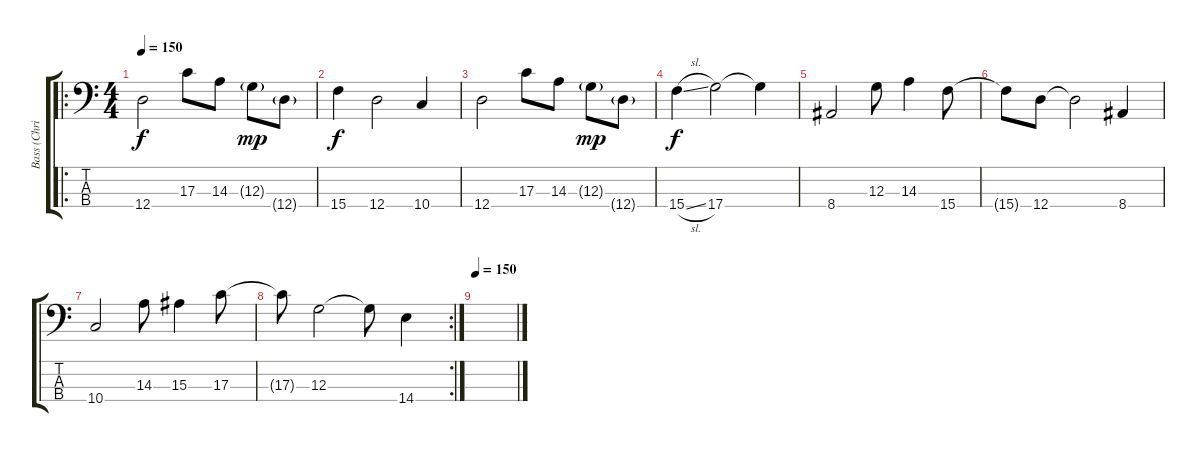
\track ("Bass (Christian \"Speesy\" Giesler)" "Bass (Chri") {instrument electricbassfinger}
\staff {score tabs}
\tuning (F2 C2 G1 D1) {hide}
\ro
\ts (4 4)
\tempo 150
\clef f4
\ks c
12.4.2{dy f} 17.3.8 14.3.8 12.3{g}.8{dy mp} 12.4{g}.8 |
15.4.4{dy f} 12.4.2 10.4.4 |
12.4.2 17.3.8 14.3.8 12.3{g}.8{dy mp} 12.4{g}.8 |
15.4{sl}.4{dy f} 17.4.2 17.4{t}.4 |
8.4.2 12.3.8 14.3.4 15.4.8 |
15.4{t}.8 12.4.8 12.4{t}.2 8.4.4 |
10.4.2 14.3.8 15.3.4 17.3.8 |
\rc 2
17.3{t}.8 12.3.2 12.3{t}.8 14.4.4 |
\tempo 150
